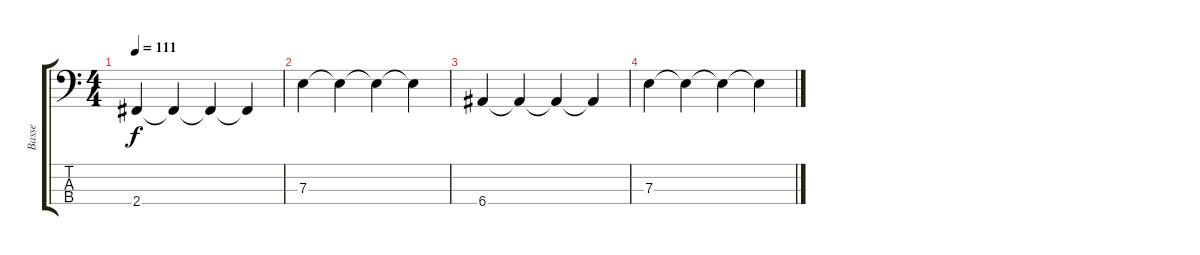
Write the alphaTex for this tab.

\track ("Basse" "Basse") {instrument slapbass1}
\staff {score tabs}
\tuning (G2 D2 A1 E1) {hide}
\ts (4 4)
\tempo 111
\clef f4
\ks c
2.4.4{dy f} 2.4{t}.4 2.4{t}.4 2.4{t}.4 |
7.3.4 7.3{t}.4 7.3{t}.4 7.3{t}.4 |
6.4.4 6.4{t}.4 6.4{t}.4 6.4{t}.4 |
7.3.4 7.3{t}.4 7.3{t}.4 7.3{t}.4
